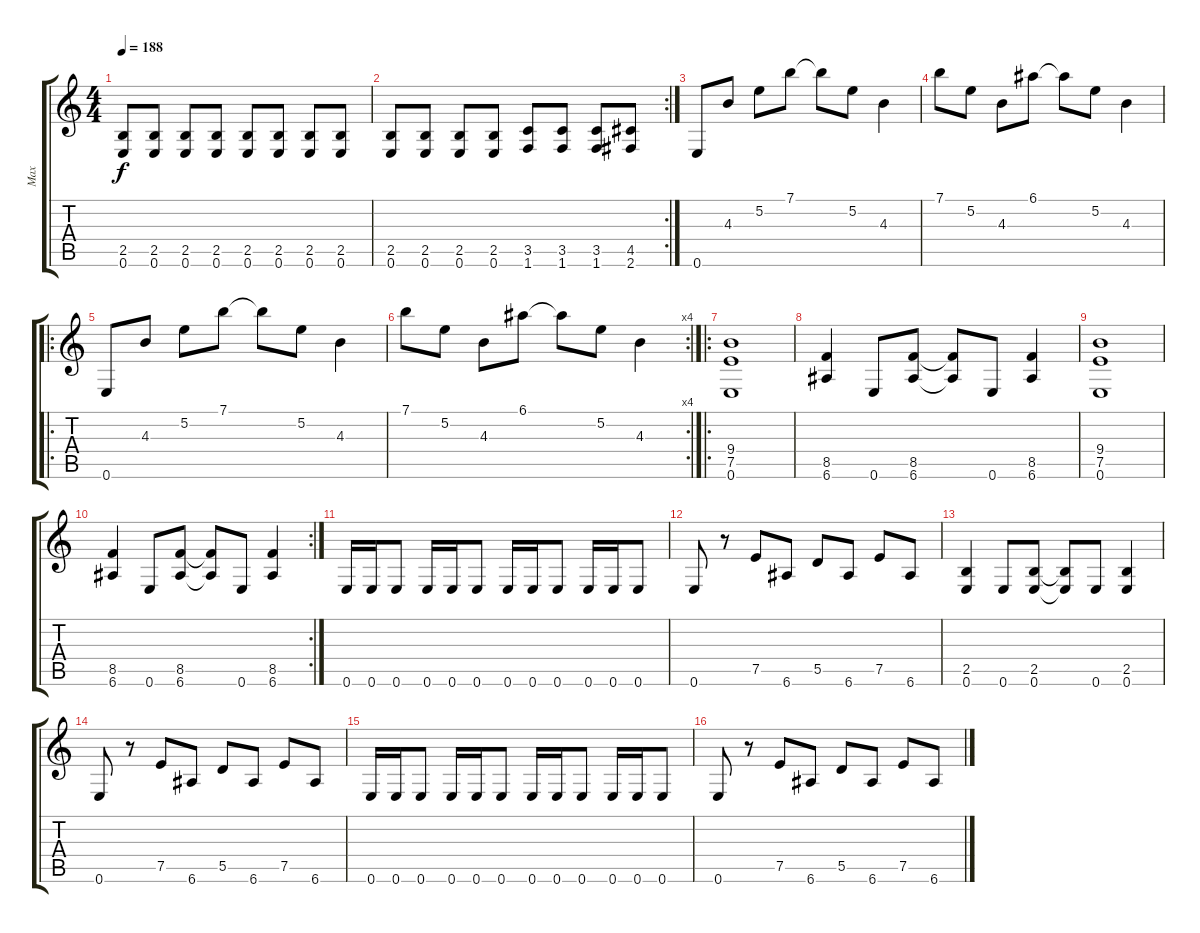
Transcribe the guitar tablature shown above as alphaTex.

\track ("Max" "Max") {instrument distortionguitar}
\staff {score tabs}
\tuning (E4 B3 G3 D3 A2 E2) {hide}
\ts (4 4)
\tempo 188
\clef g2
\ks c
(2.5 0.6).8{dy f} (2.5 0.6).8 (2.5 0.6).8 (2.5 0.6).8 (2.5 0.6).8 (2.5 0.6).8 (2.5 0.6).8 (2.5 0.6).8 |
\rc 2
(2.5 0.6).8 (2.5 0.6).8 (2.5 0.6).8 (2.5 0.6).8 (3.5 1.6).8 (3.5 1.6).8 (3.5 1.6).8 (4.5 2.6).8 |
0.6.8{instrument electricguitarclean} 4.3.8 5.2.8 7.1.8 7.1{t}.8 5.2.8 4.3.4 |
7.1.8 5.2.8 4.3.8 6.1.8 6.1{t}.8 5.2.8 4.3.4 |
\ro
0.6.8 4.3.8 5.2.8 7.1.8 7.1{t}.8 5.2.8 4.3.4 |
\rc 4
7.1.8 5.2.8 4.3.8 6.1.8 6.1{t}.8 5.2.8 4.3.4 |
\ro
(9.4 7.5 0.6).1{instrument distortionguitar} |
(8.5 6.6).4 0.6.8 (8.5 6.6).8 (8.5{t} 6.6{t}).8 0.6.8 (8.5 6.6).4 |
(9.4 7.5 0.6).1 |
\rc 2
(8.5 6.6).4 0.6.8 (8.5 6.6).8 (8.5{t} 6.6{t}).8 0.6.8 (8.5 6.6).4 |
0.6.16 0.6.16 0.6.8 0.6.16 0.6.16 0.6.8 0.6.16 0.6.16 0.6.8 0.6.16 0.6.16 0.6.8 |
0.6.8 r.8 7.5.8 6.6.8 5.5.8 6.6.8 7.5.8 6.6.8 |
(2.5 0.6).4 0.6.8 (2.5 0.6).8 (2.5{t} 0.6{t}).8 0.6.8 (2.5 0.6).4 |
0.6.8 r.8 7.5.8 6.6.8 5.5.8 6.6.8 7.5.8 6.6.8 |
0.6.16 0.6.16 0.6.8 0.6.16 0.6.16 0.6.8 0.6.16 0.6.16 0.6.8 0.6.16 0.6.16 0.6.8 |
0.6.8 r.8 7.5.8 6.6.8 5.5.8 6.6.8 7.5.8 6.6.8
